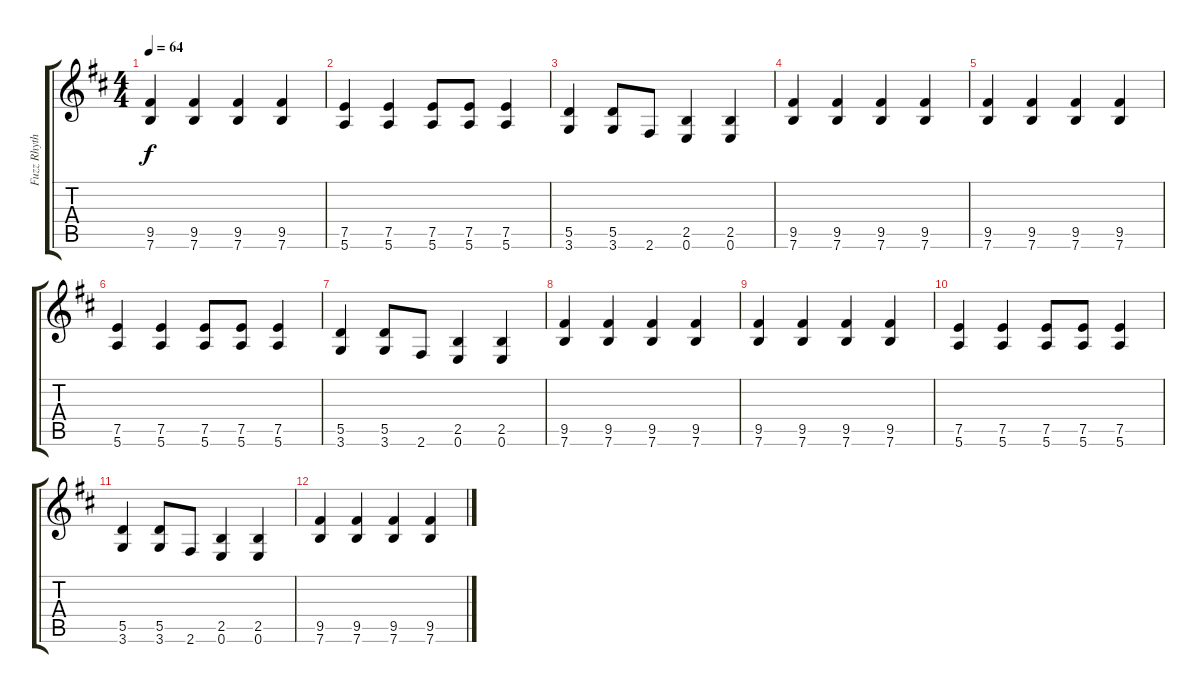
\track ("Fuzz Rhythm" "Fuzz Rhyth") {instrument guitarharmonics}
\staff {score tabs}
\tuning (E4 B3 G3 D3 A2 E2) {hide}
\ts (4 4)
\tempo 64
\clef g2
\ks d
(9.5 7.6).4{dy f} (9.5 7.6).4 (9.5 7.6).4 (9.5 7.6).4 |
(7.5 5.6).4 (7.5 5.6).4 (7.5 5.6).8 (7.5 5.6).8 (7.5 5.6).4 |
(5.5 3.6).4 (5.5 3.6).8 2.6.8 (2.5 0.6).4 (2.5 0.6).4 |
(9.5 7.6).4 (9.5 7.6).4 (9.5 7.6).4 (9.5 7.6).4 |
(9.5 7.6).4 (9.5 7.6).4 (9.5 7.6).4 (9.5 7.6).4 |
(7.5 5.6).4 (7.5 5.6).4 (7.5 5.6).8 (7.5 5.6).8 (7.5 5.6).4 |
(5.5 3.6).4 (5.5 3.6).8 2.6.8 (2.5 0.6).4 (2.5 0.6).4 |
(9.5 7.6).4 (9.5 7.6).4 (9.5 7.6).4 (9.5 7.6).4 |
(9.5 7.6).4 (9.5 7.6).4 (9.5 7.6).4 (9.5 7.6).4 |
(7.5 5.6).4{volume 4} (7.5 5.6).4 (7.5 5.6).8 (7.5 5.6).8 (7.5 5.6).4 |
(5.5 3.6).4 (5.5 3.6).8 2.6.8 (2.5 0.6).4 (2.5 0.6).4{volume 8} |
(9.5 7.6).4{volume 8} (9.5 7.6).4 (9.5 7.6).4 (9.5 7.6).4
